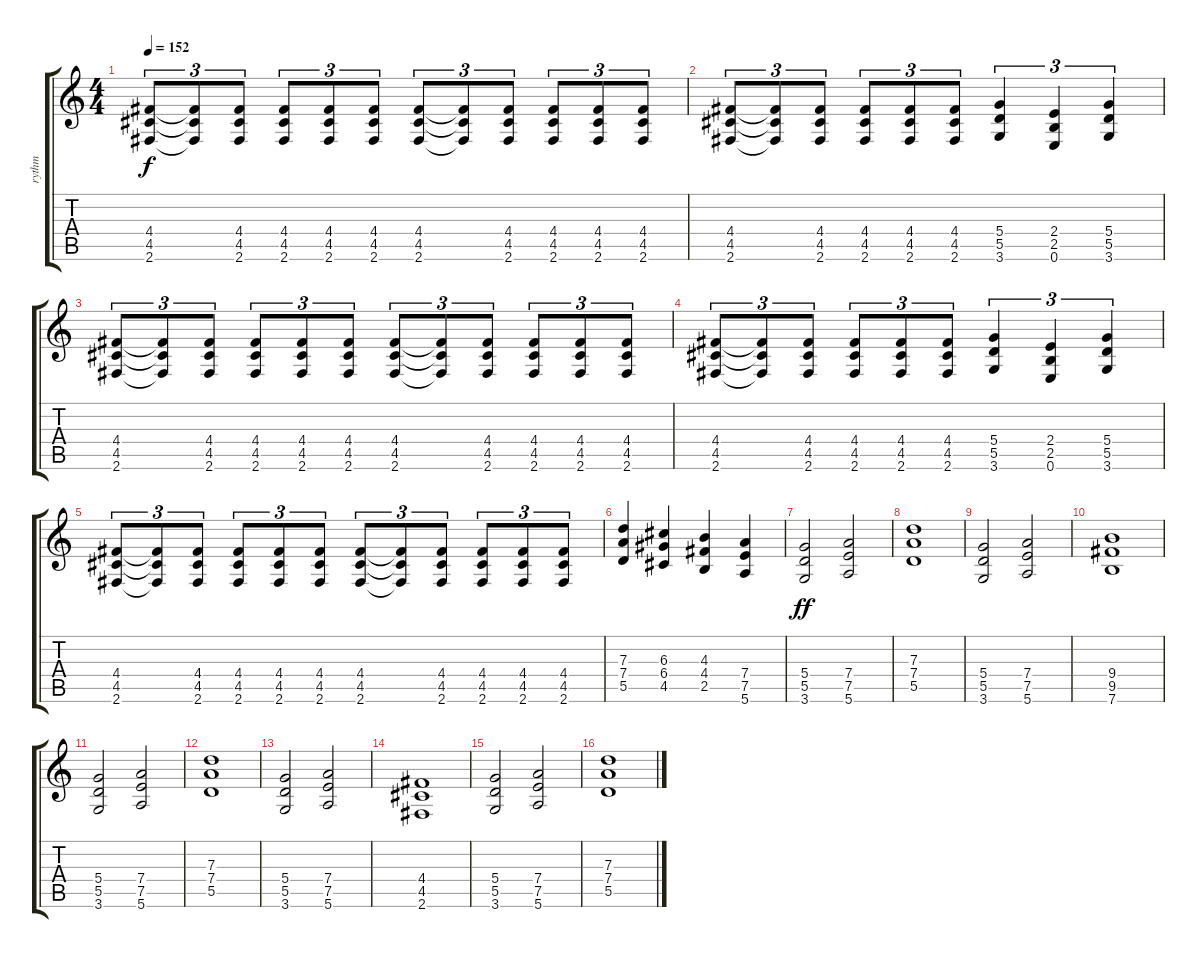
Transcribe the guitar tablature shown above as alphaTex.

\track ("rythm" "rythm") {instrument overdrivenguitar}
\staff {score tabs}
\tuning (E4 B3 G3 D3 A2 E2) {hide}
\ts (4 4)
\tempo 152
\clef g2
\ks c
(4.4 4.5 2.6).8{tu (3 2) dy f} (4.4{t} 4.5{t} 2.6{t}).8{tu (3 2)} (4.4 4.5 2.6).8{tu (3 2)} (4.4 4.5 2.6).8{tu (3 2)} (4.4 4.5 2.6).8{tu (3 2)} (4.4 4.5 2.6).8{tu (3 2)} (4.4 4.5 2.6).8{tu (3 2)} (4.4{t} 4.5{t} 2.6{t}).8{tu (3 2)} (4.4 4.5 2.6).8{tu (3 2)} (4.4 4.5 2.6).8{tu (3 2)} (4.4 4.5 2.6).8{tu (3 2)} (4.4 4.5 2.6).8{tu (3 2)} |
(4.4 4.5 2.6).8{tu (3 2)} (4.4{t} 4.5{t} 2.6{t}).8{tu (3 2)} (4.4 4.5 2.6).8{tu (3 2)} (4.4 4.5 2.6).8{tu (3 2)} (4.4 4.5 2.6).8{tu (3 2)} (4.4 4.5 2.6).8{tu (3 2)} (5.4 5.5 3.6).4{tu (3 2)} (2.4 2.5 0.6).4{tu (3 2)} (5.4 5.5 3.6).4{tu (3 2)} |
(4.4 4.5 2.6).8{tu (3 2)} (4.4{t} 4.5{t} 2.6{t}).8{tu (3 2)} (4.4 4.5 2.6).8{tu (3 2)} (4.4 4.5 2.6).8{tu (3 2)} (4.4 4.5 2.6).8{tu (3 2)} (4.4 4.5 2.6).8{tu (3 2)} (4.4 4.5 2.6).8{tu (3 2)} (4.4{t} 4.5{t} 2.6{t}).8{tu (3 2)} (4.4 4.5 2.6).8{tu (3 2)} (4.4 4.5 2.6).8{tu (3 2)} (4.4 4.5 2.6).8{tu (3 2)} (4.4 4.5 2.6).8{tu (3 2)} |
(4.4 4.5 2.6).8{tu (3 2)} (4.4{t} 4.5{t} 2.6{t}).8{tu (3 2)} (4.4 4.5 2.6).8{tu (3 2)} (4.4 4.5 2.6).8{tu (3 2)} (4.4 4.5 2.6).8{tu (3 2)} (4.4 4.5 2.6).8{tu (3 2)} (5.4 5.5 3.6).4{tu (3 2)} (2.4 2.5 0.6).4{tu (3 2)} (5.4 5.5 3.6).4{tu (3 2)} |
(4.4 4.5 2.6).8{tu (3 2)} (4.4{t} 4.5{t} 2.6{t}).8{tu (3 2)} (4.4 4.5 2.6).8{tu (3 2)} (4.4 4.5 2.6).8{tu (3 2)} (4.4 4.5 2.6).8{tu (3 2)} (4.4 4.5 2.6).8{tu (3 2)} (4.4 4.5 2.6).8{tu (3 2)} (4.4{t} 4.5{t} 2.6{t}).8{tu (3 2)} (4.4 4.5 2.6).8{tu (3 2)} (4.4 4.5 2.6).8{tu (3 2)} (4.4 4.5 2.6).8{tu (3 2)} (4.4 4.5 2.6).8{tu (3 2)} |
(7.3 7.4 5.5).4 (6.3 6.4 4.5).4 (4.3 4.4 2.5).4 (7.4 7.5 5.6).4 |
(5.4 5.5 3.6).2{dy ff} (7.4 7.5 5.6).2 |
(7.3 7.4 5.5).1 |
(5.4 5.5 3.6).2 (7.4 7.5 5.6).2 |
(9.4 9.5 7.6).1 |
(5.4 5.5 3.6).2 (7.4 7.5 5.6).2 |
(7.3 7.4 5.5).1 |
(5.4 5.5 3.6).2 (7.4 7.5 5.6).2 |
(4.4 4.5 2.6).1 |
(5.4 5.5 3.6).2 (7.4 7.5 5.6).2 |
(7.3 7.4 5.5).1
